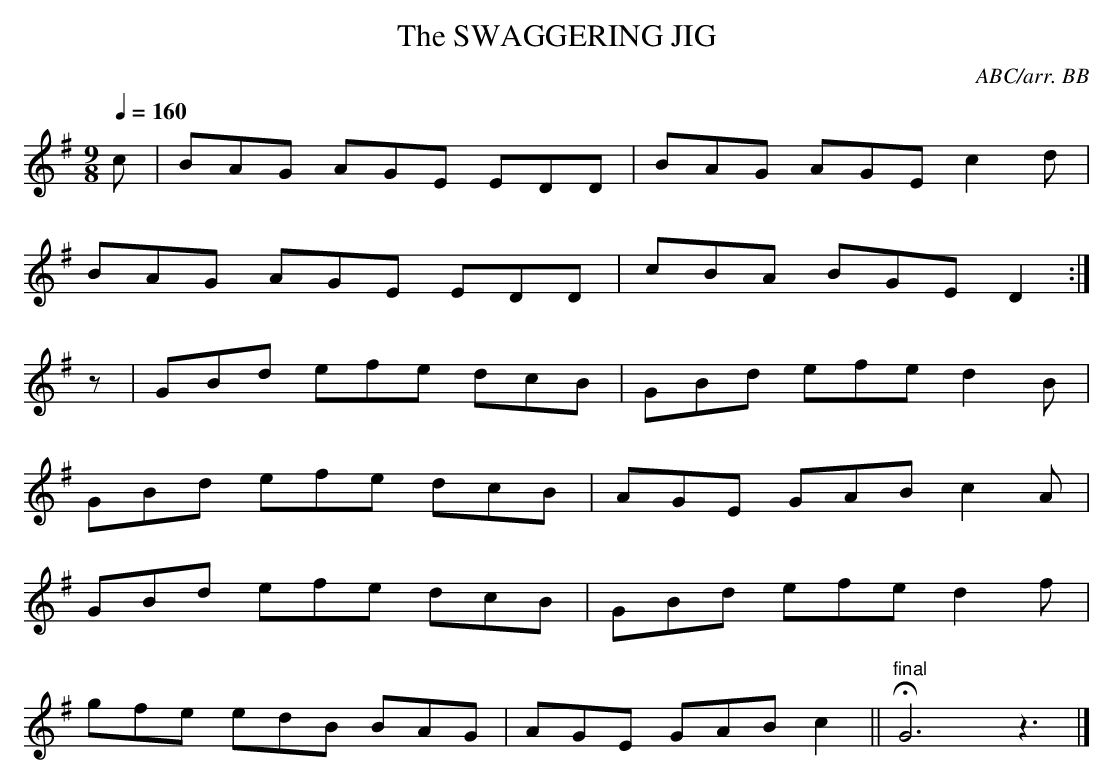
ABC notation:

X:1
T:SWAGGERING JIG, The
C:ABC/arr. BB
Q:1/4=160
L:1/8
M:9/8
K:G
c|BAG AGE EDD|BAG AGE c2d|
BAG AGE EDD|cBA BGE D2:|
z|GBd efe dcB|GBd efe d2B|
GBd efe dcB|AGE GAB c2A|
GBd efe dcB|GBd efe d2f|
gfe edB BAG|AGE GAB c2||"final"HG6z3|]
